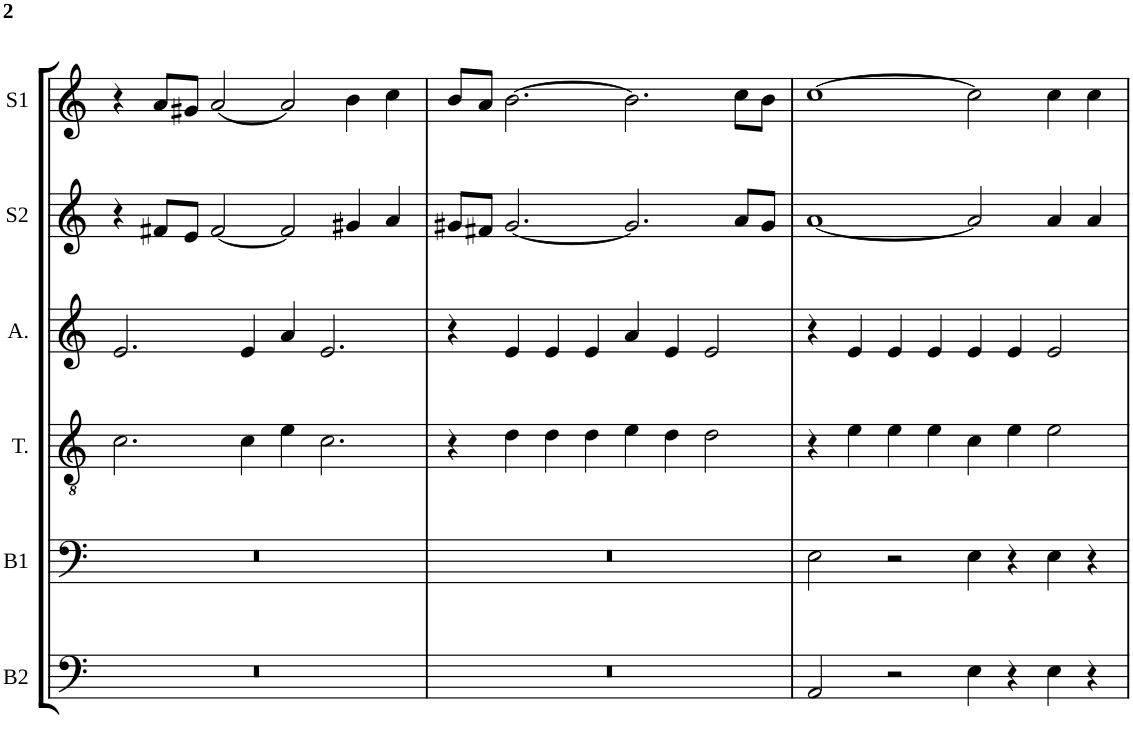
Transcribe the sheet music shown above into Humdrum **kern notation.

**kern	**kern	**kern	**kern	**kern	**kern
*part6	*part5	*part4	*part3	*part2	*part1
*staff6	*staff5	*staff4	*staff3	*staff2	*staff1
*I"Bass 2	*I"Bass 1	*I"Tenor	*I"Alto	*I"Soprano 2	*I"Soprano 1
*I'B2	*I'B1	*I'T.	*I'A.	*I'S2	*I'S1
!!LO:PB:g=z
*clefF4	*clefF4	*clefGv2	*clefG2	*clefG2	*clefG2
*k[]	*k[]	*k[]	*k[]	*k[]	*k[]
*M8/4	*M8/4	*M8/4	*M8/4	*M8/4	*M8/4
=2X1	=2X1	=2X1	=2X1	=2X1	=2X1
0r	0r	2.c\	2.e/	4r	4r
.	.	.	.	8f#X/L	8a/L
.	.	.	.	8e/J	8g#X/J
.	.	.	.	[2f#/	[2a/
.	.	4c\	4e/	.	.
.	.	4e\	4a/	2f#/]	2a/]
.	.	2.c\	2.e/	.	.
.	.	.	.	4g#X/	4b\
.	.	.	.	4a/	4cc\
=2X2	=2X2	=2X2	=2X2	=2X2	=2X2
0r	0r	4r	4r	8g#X/L	8b/L
.	.	.	.	8f#X/J	8a/J
.	.	4d\	4e/	[2.g#/	[2.b\
.	.	4d\	4e/	.	.
.	.	4d\	4e/	.	.
.	.	4e\	4a/	2.g#/]	2.b\]
.	.	4d\	4e/	.	.
.	.	2d\	2e/	.	.
.	.	.	.	8a/L	8cc\L
.	.	.	.	8g#/J	8b\J
=3	=3	=3	=3	=3	=3
2AA/	2E\	4r	4r	[1a	[1cc
.	.	4e\	4e/	.	.
2r	2r	4e\	4e/	.	.
.	.	4e\	4e/	.	.
4E\	4E\	4c\	4e/	2a/]	2cc\]
4r	4r	4e\	4e/	.	.
4E\	4E\	2e\	2e/	4a/	4cc\
4r	4r	.	.	4a/	4cc\
=	=	=	=	=	=
*-	*-	*-	*-	*-	*-
